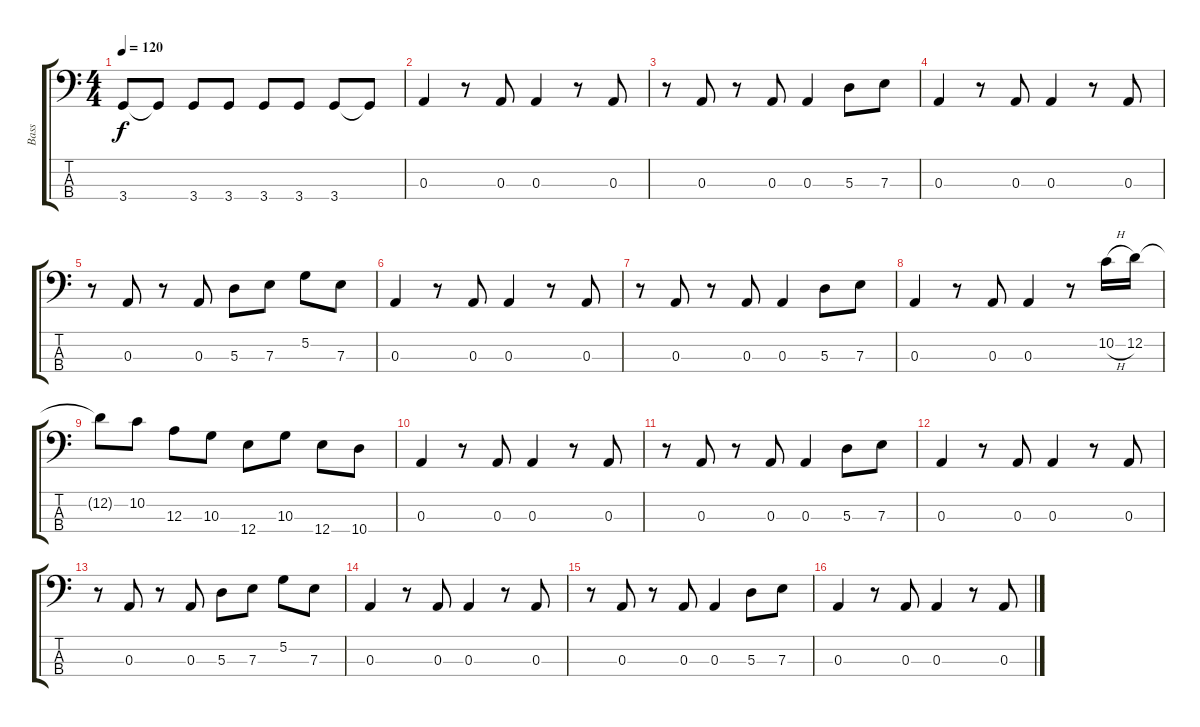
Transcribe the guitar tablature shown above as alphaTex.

\track ("Bass" "Bass") {instrument electricbasspick}
\staff {score tabs}
\tuning (G2 D2 A1 E1) {hide}
\ts (4 4)
\tempo 120
\clef f4
\ks c
3.4.8{dy f} 3.4{t}.8 3.4.8 3.4.8 3.4.8 3.4.8 3.4.8 3.4{t}.8 |
0.3.4 r.8 0.3.8 0.3.4 r.8 0.3.8 |
r.8 0.3.8 r.8 0.3.8 0.3.4 5.3.8 7.3.8 |
0.3.4 r.8 0.3.8 0.3.4 r.8 0.3.8 |
r.8 0.3.8 r.8 0.3.8 5.3.8 7.3.8 5.2.8 7.3.8 |
0.3.4{volume 8} r.8 0.3.8 0.3.4 r.8 0.3.8 |
r.8 0.3.8 r.8 0.3.8 0.3.4 5.3.8 7.3.8 |
0.3.4 r.8 0.3.8 0.3.4 r.8 10.2{h}.16{volume 12} 12.2.16 |
12.2{t}.8 10.2.8 12.3.8 10.3.8 12.4.8 10.3.8 12.4.8 10.4.8 |
0.3.4 r.8 0.3.8 0.3.4 r.8 0.3.8 |
r.8 0.3.8 r.8 0.3.8 0.3.4 5.3.8 7.3.8 |
0.3.4 r.8 0.3.8 0.3.4 r.8 0.3.8 |
r.8 0.3.8 r.8 0.3.8 5.3.8 7.3.8 5.2.8 7.3.8 |
0.3.4 r.8 0.3.8 0.3.4 r.8 0.3.8 |
r.8 0.3.8 r.8 0.3.8 0.3.4 5.3.8 7.3.8 |
0.3.4 r.8 0.3.8 0.3.4 r.8 0.3.8
